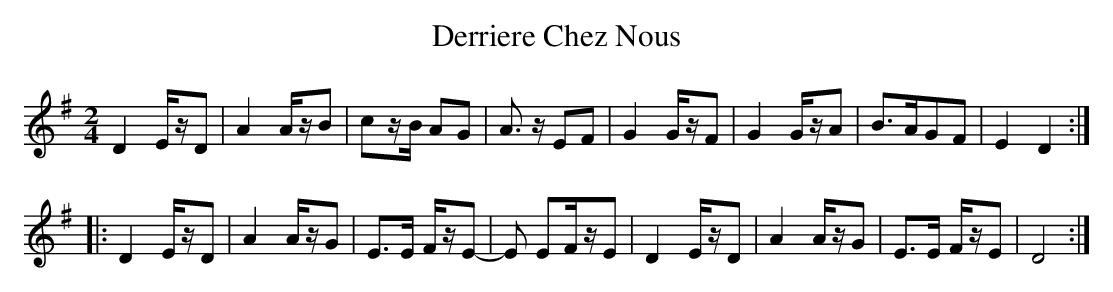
X:1
T:Derriere Chez Nous
M:2/4
L:1/8
K:G
D2 E/z/D | A2 A/z/B | cz/B/ AG | A3/2z/ EF | G2 G/z/F | G2 G/z/A | B>AGF | E2 D2 ::
D2E/z/D | A2 A/z/G | E>E F/z/E- | E EF/z/E | D2E/z/D | A2A/z/G | E>E F/z/E | D4 :|
